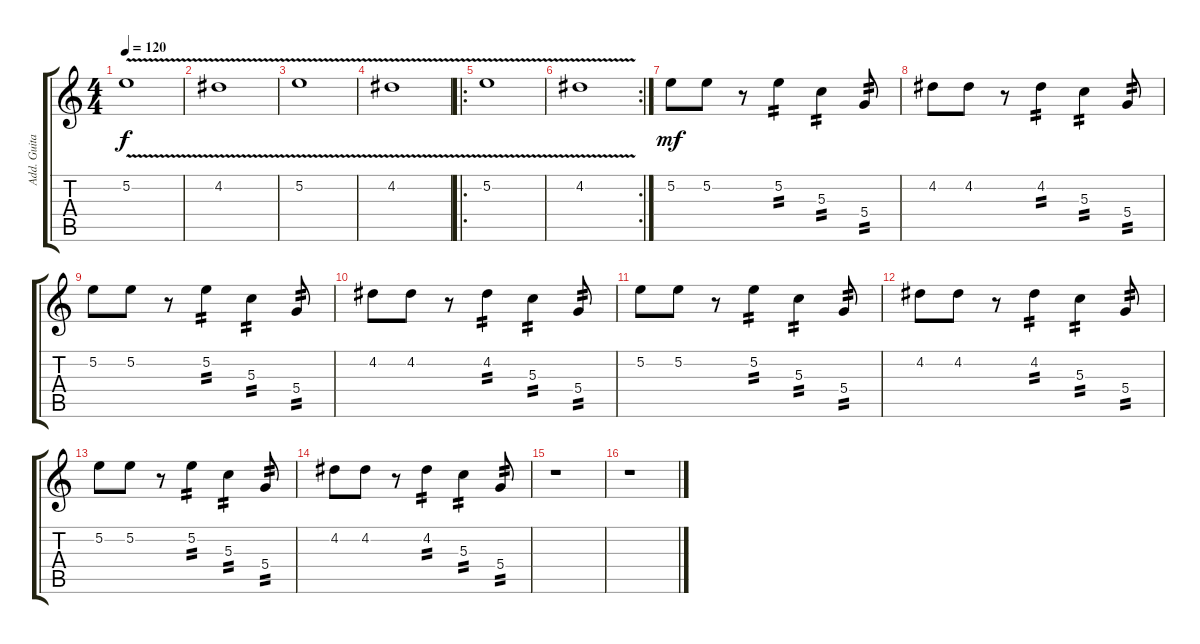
\track ("Add. Guitar 2" "Add. Guita") {instrument electricguitarclean}
\staff {score tabs}
\tuning (E4 B3 G3 D3 A2 E2) {hide}
\ts (4 4)
\tempo 120
\clef g2
\ks c
5.2{v}.1{dy f} |
4.2{v}.1 |
5.2{v}.1 |
4.2{v}.1 |
\ro
5.2{v}.1 |
\rc 2
4.2{v}.1 |
5.2.8{dy mf} 5.2.8 r.8 5.2.4{tp 2} 5.3.4{tp 2} 5.4.8{tp 2} |
4.2.8 4.2.8 r.8 4.2.4{tp 2} 5.3.4{tp 2} 5.4.8{tp 2} |
5.2.8 5.2.8 r.8 5.2.4{tp 2} 5.3.4{tp 2} 5.4.8{tp 2} |
4.2.8 4.2.8 r.8 4.2.4{tp 2} 5.3.4{tp 2} 5.4.8{tp 2} |
5.2.8 5.2.8 r.8 5.2.4{tp 2} 5.3.4{tp 2} 5.4.8{tp 2} |
4.2.8 4.2.8 r.8 4.2.4{tp 2} 5.3.4{tp 2} 5.4.8{tp 2} |
5.2.8 5.2.8 r.8 5.2.4{tp 2} 5.3.4{tp 2} 5.4.8{tp 2} |
4.2.8 4.2.8 r.8 4.2.4{tp 2} 5.3.4{tp 2} 5.4.8{tp 2} |
r.1 |
r.1
